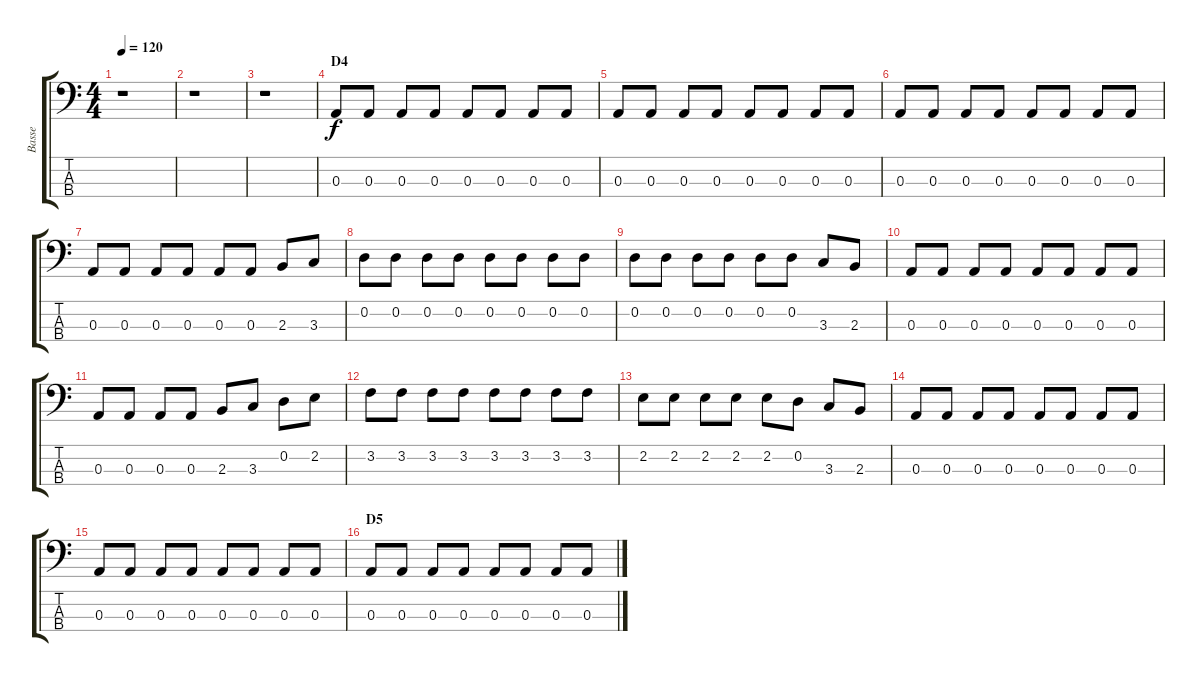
\track ("Basse" "Basse") {instrument electricbasspick}
\staff {score tabs}
\tuning (G2 D2 A1 E1) {hide}
\ts (4 4)
\tempo 120
\clef f4
\ks c
r.1{dy f} |
r.1 |
r.1 |
\section ("" "D4")
0.3.8 0.3.8 0.3.8 0.3.8 0.3.8 0.3.8 0.3.8 0.3.8 |
0.3.8 0.3.8 0.3.8 0.3.8 0.3.8 0.3.8 0.3.8 0.3.8 |
0.3.8 0.3.8 0.3.8 0.3.8 0.3.8 0.3.8 0.3.8 0.3.8 |
0.3.8 0.3.8 0.3.8 0.3.8 0.3.8 0.3.8 2.3.8 3.3.8 |
0.2.8 0.2.8 0.2.8 0.2.8 0.2.8 0.2.8 0.2.8 0.2.8 |
0.2.8 0.2.8 0.2.8 0.2.8 0.2.8 0.2.8 3.3.8 2.3.8 |
0.3.8 0.3.8 0.3.8 0.3.8 0.3.8 0.3.8 0.3.8 0.3.8 |
0.3.8 0.3.8 0.3.8 0.3.8 2.3.8 3.3.8 0.2.8 2.2.8 |
3.2.8 3.2.8 3.2.8 3.2.8 3.2.8 3.2.8 3.2.8 3.2.8 |
2.2.8 2.2.8 2.2.8 2.2.8 2.2.8 0.2.8 3.3.8 2.3.8 |
0.3.8 0.3.8 0.3.8 0.3.8 0.3.8 0.3.8 0.3.8 0.3.8 |
0.3.8 0.3.8 0.3.8 0.3.8 0.3.8 0.3.8 0.3.8 0.3.8 |
\section ("" "D5")
0.3.8 0.3.8 0.3.8 0.3.8 0.3.8 0.3.8 0.3.8 0.3.8
